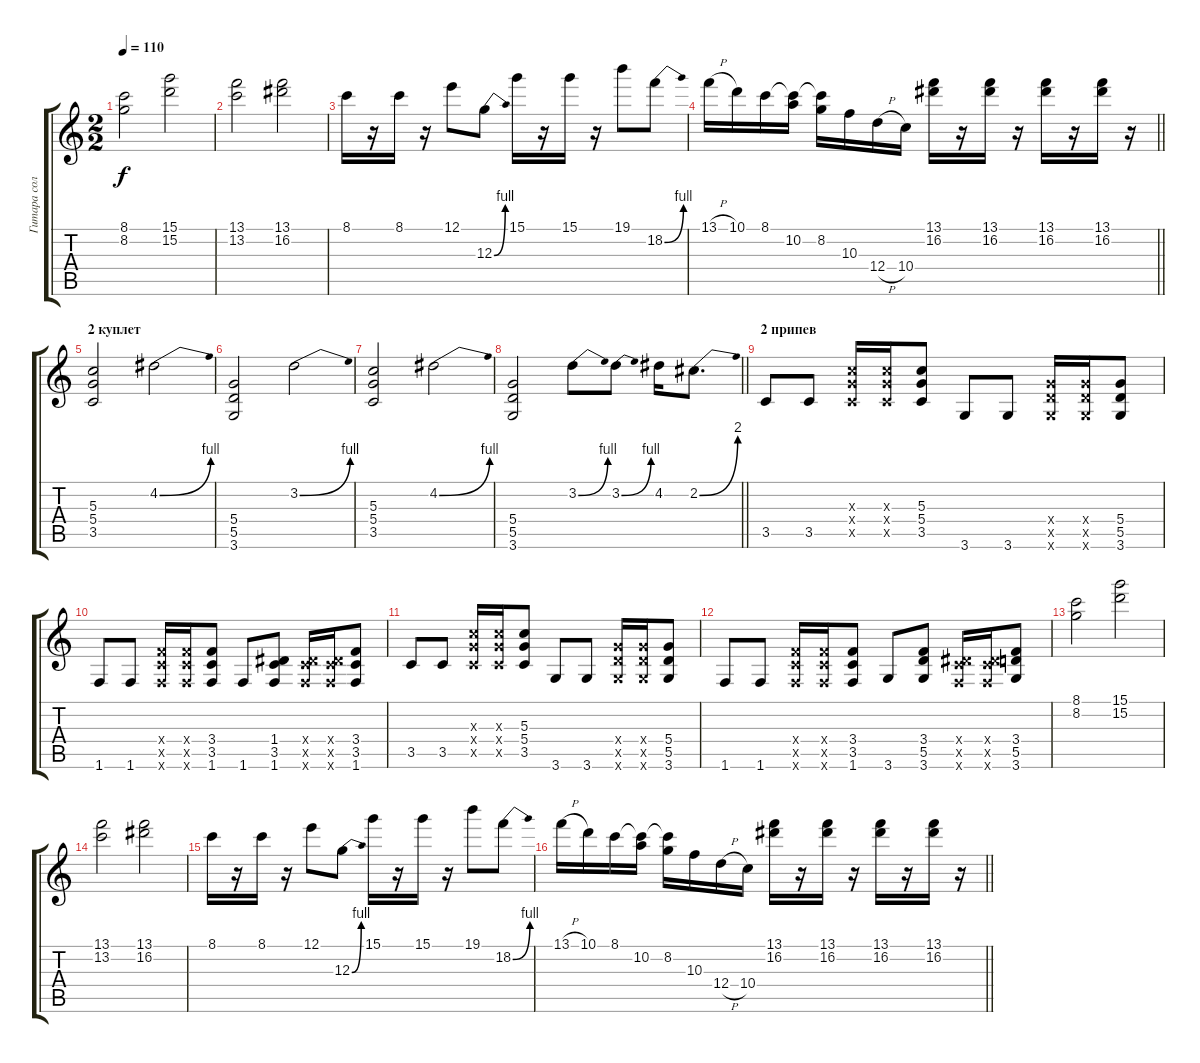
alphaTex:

\track ("Гитара соло" "Гитара сол") {instrument distortionguitar}
\staff {score tabs}
\tuning (E4 B3 G3 D3 A2 E2) {hide}
\ts (2 2)
\tempo 110
\clef g2
\ks c
(8.1 8.2).2{dy f} (15.1 15.2).2 |
(13.1 13.2).2 (13.1 16.2).2 |
8.1.16 r.16 8.1.16 r.16 12.1.8 12.3{be (bend 0 0 60 4)}.8 15.1.16 r.16 15.1.16 r.16 19.1.8 18.2{be (bend 0 0 60 4)}.8 |
\barLineRight lightlight
13.1{h}.16 10.1.16 8.1.16 (8.1{t} 10.2).16 (8.1{t} 8.2).16 10.3.16 12.4{h}.16 10.4.16 (13.1 16.2).16 r.16 (13.1 16.2).16 r.16 (13.1 16.2).16 r.16 (13.1 16.2).16 r.16 |
\section ("" "2 куплет")
(5.3 5.4 3.5).2 4.2{be (bend 0 0 60 4)}.2 |
(5.4 5.5 3.6).2 3.2{be (bend 0 0 60 4)}.2 |
(5.3 5.4 3.5).2 4.2{be (bend 0 0 60 4)}.2 |
\barLineRight lightlight
(5.4 5.5 3.6).2 3.2{be (bend 0 0 60 4)}.8 3.2{be (bend 0 0 60 4)}.8 4.2.16 2.2{be (bend 0 0 60 8)}.8{d} |
\section ("" "2 припев")
3.5.8 3.5.8 (5.3{x} 5.4{x} 3.5{x}).16 (5.3{x} 5.4{x} 3.5{x}).16 (5.3 5.4 3.5).8 3.6.8 3.6.8 (5.4{x} 5.5{x} 3.6{x}).16 (5.4{x} 5.5{x} 3.6{x}).16 (5.4 5.5 3.6).8 |
1.6.8 1.6.8 (3.4{x} 3.5{x} 1.6{x}).16 (3.4{x} 3.5{x} 1.6{x}).16 (3.4 3.5 1.6).8 1.6.8 (1.4 3.5 1.6).8 (1.4{x} 3.5{x} 1.6{x}).16 (1.4{x} 3.5{x} 1.6{x}).16 (3.4 3.5 1.6).8 |
3.5.8 3.5.8 (5.3{x} 5.4{x} 3.5{x}).16 (5.3{x} 5.4{x} 3.5{x}).16 (5.3 5.4 3.5).8 3.6.8 3.6.8 (5.4{x} 5.5{x} 3.6{x}).16 (5.4{x} 5.5{x} 3.6{x}).16 (5.4 5.5 3.6).8 |
1.6.8 1.6.8 (3.4{x} 3.5{x} 1.6{x}).16 (3.4{x} 3.5{x} 1.6{x}).16 (3.4 3.5 1.6).8 3.6.8 (3.4 5.5 3.6).8 (1.4{x} 3.5{x} 1.6{x}).16 (1.4{x} 3.5{x} 1.6{x}).16 (3.4 5.5 3.6).8 |
(8.1 8.2).2 (15.1 15.2).2 |
(13.1 13.2).2 (13.1 16.2).2 |
8.1.16 r.16 8.1.16 r.16 12.1.8 12.3{be (bend 0 0 60 4)}.8 15.1.16 r.16 15.1.16 r.16 19.1.8 18.2{be (bend 0 0 60 4)}.8 |
\barLineRight lightlight
13.1{h}.16 10.1.16 8.1.16 (8.1{t} 10.2).16 (8.1{t} 8.2).16 10.3.16 12.4{h}.16 10.4.16 (13.1 16.2).16 r.16 (13.1 16.2).16 r.16 (13.1 16.2).16 r.16 (13.1 16.2).16 r.16
